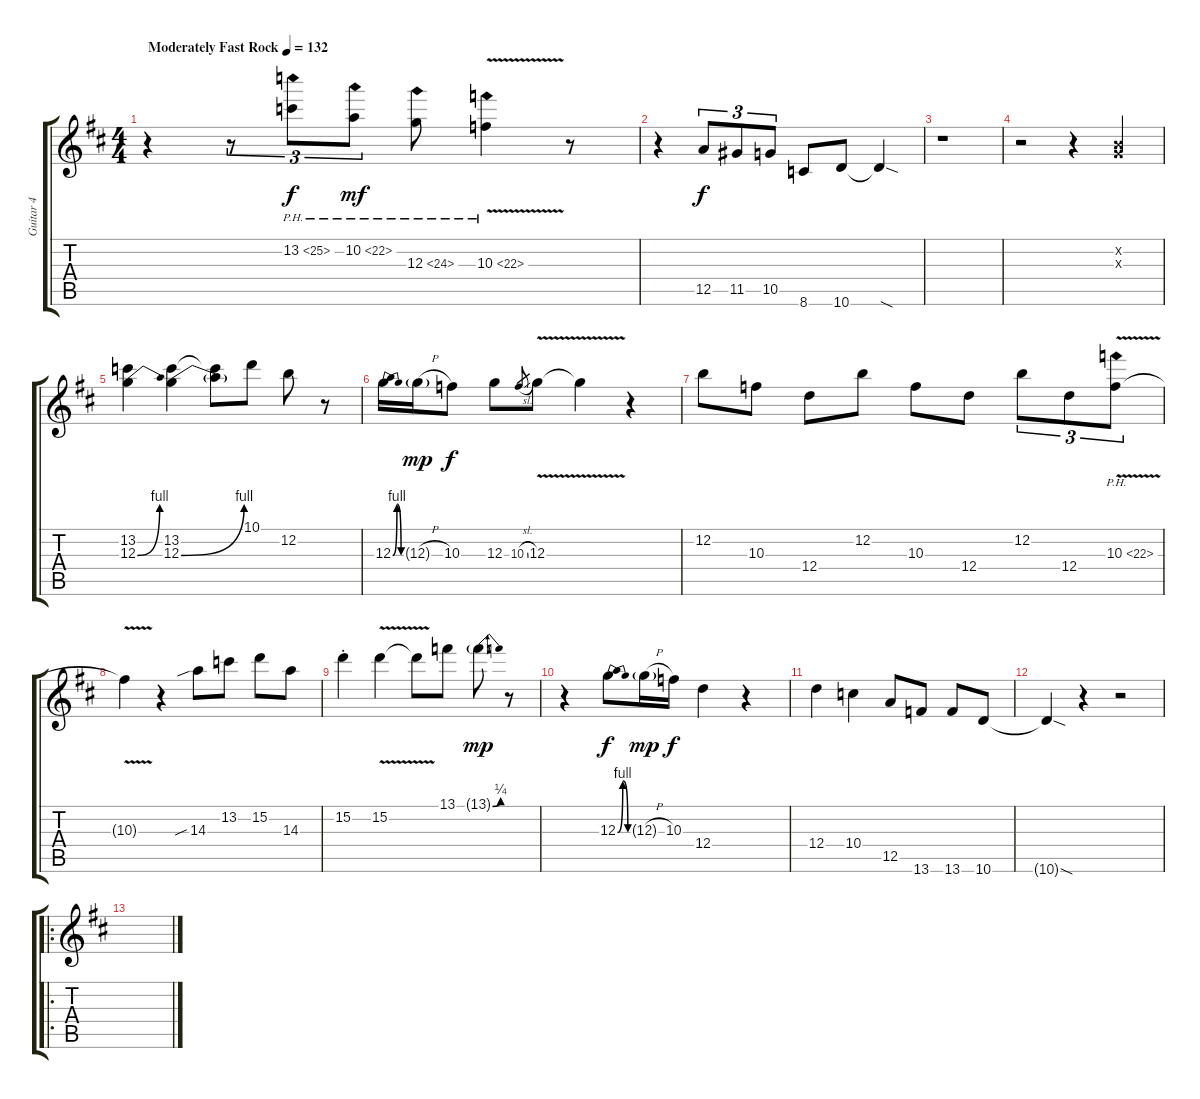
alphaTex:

\track ("Guitar 4" "Guitar 4") {instrument overdrivenguitar}
\staff {score tabs}
\tuning (E4 B3 G3 D3 A2 E2) {hide}
\ts (4 4)
\tempo (132 "Moderately Fast Rock")
\clef g2
\ks d
r.4{dy f instrument overdrivenguitar} r.8{tu (3 2)} 13.2{ph 12}.8{tu (3 2)} 10.2{ph 12}.8{tu (3 2) dy mf} 12.3{ph 12}.8 10.3{ph 12 v}.4 r.8 |
r.4 12.5.8{tu (3 2) dy f} 11.5.8{tu (3 2)} 10.5.8{tu (3 2)} 8.6.8 10.6.8 10.6{sod t}.4 |
r.1 |
r.2 r.4 (0.2{x} 0.3{x}).4 |
(13.2 12.3{be (bend 0 0 60 4)}).4 (13.2 12.3{be (bend 0 0 60 4)}).4 (13.2{t} 12.3{t}).8 10.1.8 12.2.8 r.8 |
12.3{be (bendrelease 0 0 30 4 30 4 60 0)}.16 12.3{h g}.16{dy mp} 10.3.8{dy f} 12.3.8 10.3{sl}.8{gr} 12.3{v}.8 12.3{t}.4 r.4 |
12.2.8 10.3.8 12.4.8 12.2.8 10.3.8 12.4.8 12.2.8{tu (3 2)} 12.4.8{tu (3 2)} 10.3{ph 12 v}.8{tu (3 2)} |
10.3{t}.4 r.4 14.3{sib}.8 13.2.8 15.2.8 14.3.8 |
15.2{st}.4 15.2{v}.4 15.2{t}.8 13.1.8 13.1{be (bend 0 0 60 1) g}.8{dy mp} r.8 |
r.4 12.3{be (bendrelease 0 0 30 4 30 4 60 0)}.8{dy f} 12.3{h g}.16{dy mp} 10.3.16{dy f} 12.4.4 r.4 |
12.4.4 10.4.4 12.5.8 13.6.8 13.6.8 10.6.8 |
10.6{sod t}.4 r.4 r.2 |
\ro
